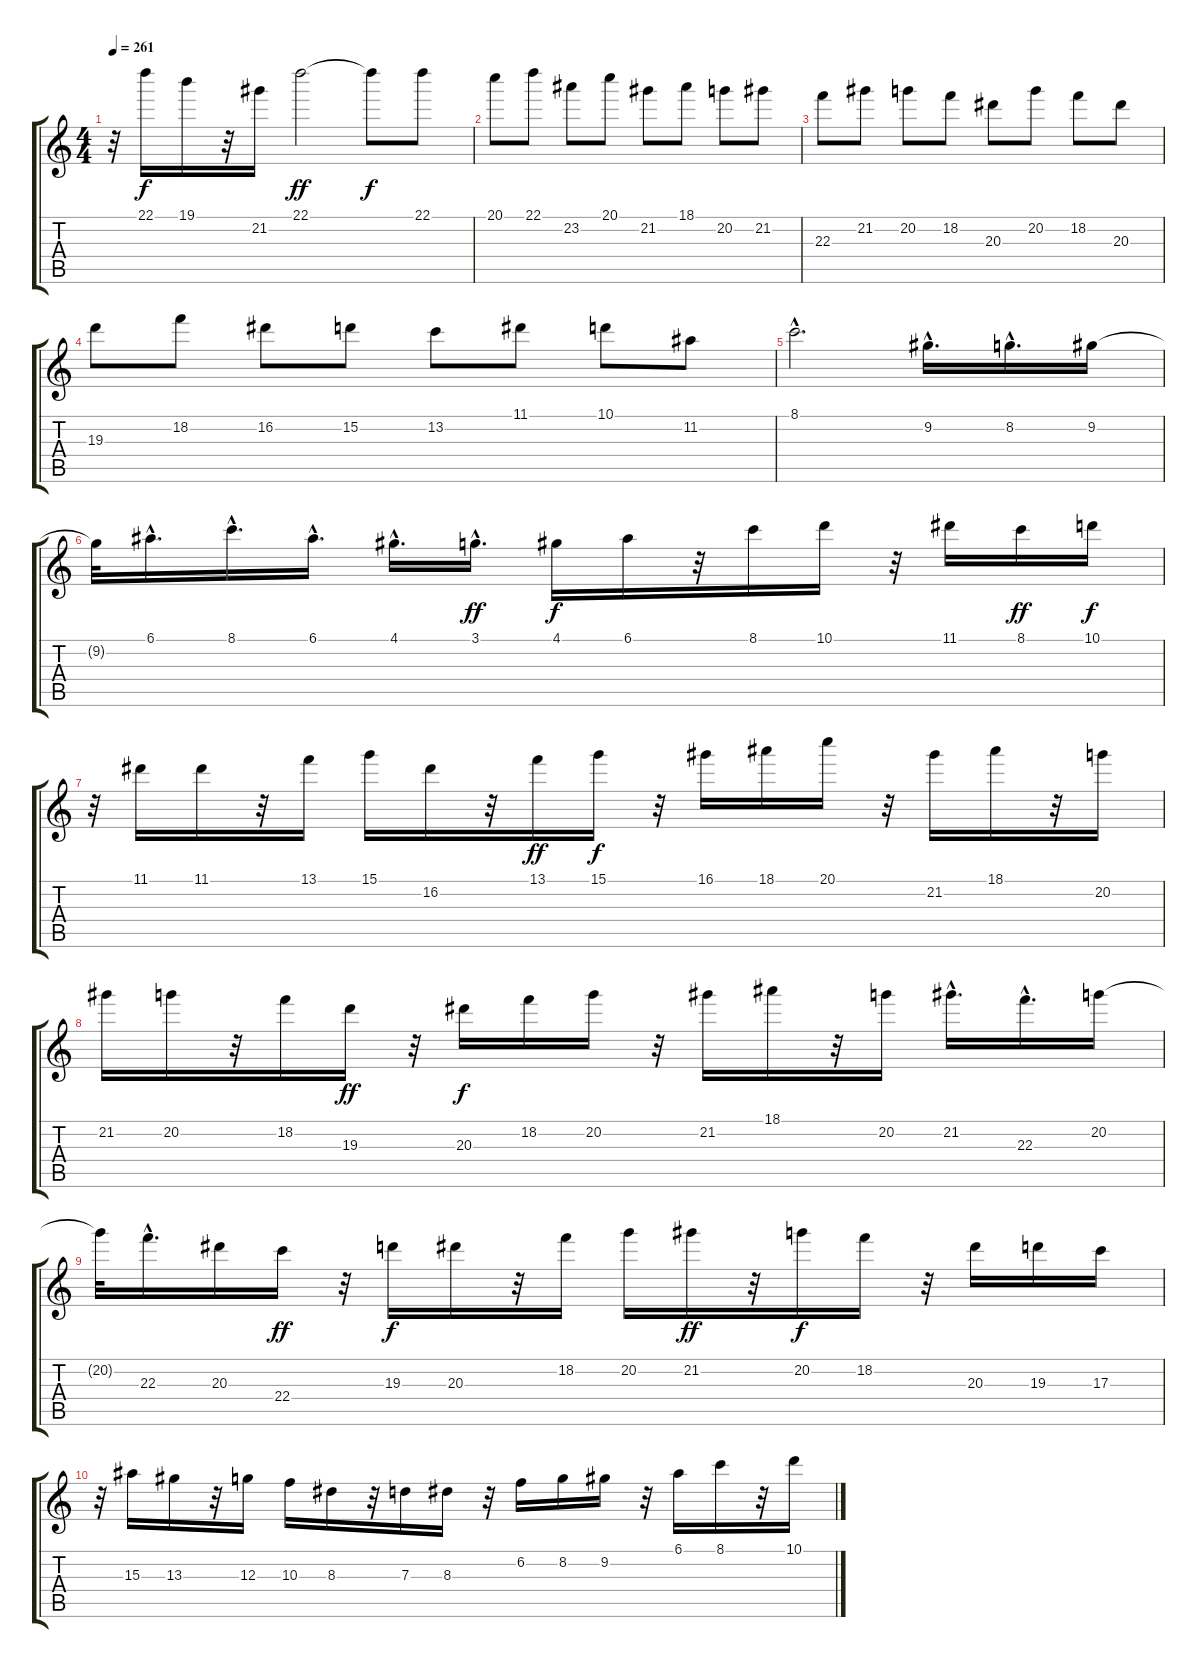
\track "" {instrument acousticguitarnylon}
\staff {score tabs}
\tuning (E4 B3 G3 D3 A2 E2) {hide}
\ts (4 4)
\tempo 261
\clef g2
\ks c
r.32{dy f} 22.1.16 19.1.16 r.32 21.2.16 22.1.2{dy ff} 22.1{t}.8{dy f} 22.1.8 |
20.1.8 22.1.8 23.2.8 20.1.8 21.2.8 18.1.8 20.2.8 21.2.8 |
22.3.8 21.2.8 20.2.8 18.2.8 20.3.8 20.2.8 18.2.8 20.3.8 |
19.3.8 18.2.8 16.2.8 15.2.8 13.2.8 11.1.8 10.1.8 11.2.8 |
8.1{hac}.2{d} 9.2{hac}.16{d} 8.2{hac}.16{d} 9.2.16 |
9.2{t}.32 6.1{hac}.16{d} 8.1{hac}.16{d} 6.1{hac}.16{d} 4.1{hac}.16{d} 3.1{hac}.16{d dy ff} 4.1.16{dy f} 6.1.16 r.32 8.1.16 10.1.16 r.32 11.1.16 8.1.16{dy ff} 10.1.16{dy f} |
r.32 11.1.16 11.1.16 r.32 13.1.16 15.1.16 16.2.16 r.32 13.1.16{dy ff} 15.1.16{dy f} r.32 16.1.16 18.1.16 20.1.16 r.32 21.2.16 18.1.16 r.32 20.2.16 |
21.2.16 20.2.16 r.32 18.2.16 19.3.16{dy ff} r.32 20.3.16{dy f} 18.2.16 20.2.16 r.32 21.2.16 18.1.16 r.32 20.2.16 21.2{hac}.16{d} 22.3{hac}.16{d} 20.2.16 |
20.2{t}.32 22.3{hac}.16{d} 20.3.16 22.4.16{dy ff} r.32 19.3.16{dy f} 20.3.16 r.32 18.2.16 20.2.16 21.2.16{dy ff} r.32 20.2.16{dy f} 18.2.16 r.32 20.3.16 19.3.16 17.3.16 |
r.32 15.3.16 13.3.16 r.32 12.3.16 10.3.16 8.3.16 r.32 7.3.16 8.3.16 r.32 6.2.16 8.2.16 9.2.16 r.32 6.1.16 8.1.16 r.32 10.1.16
